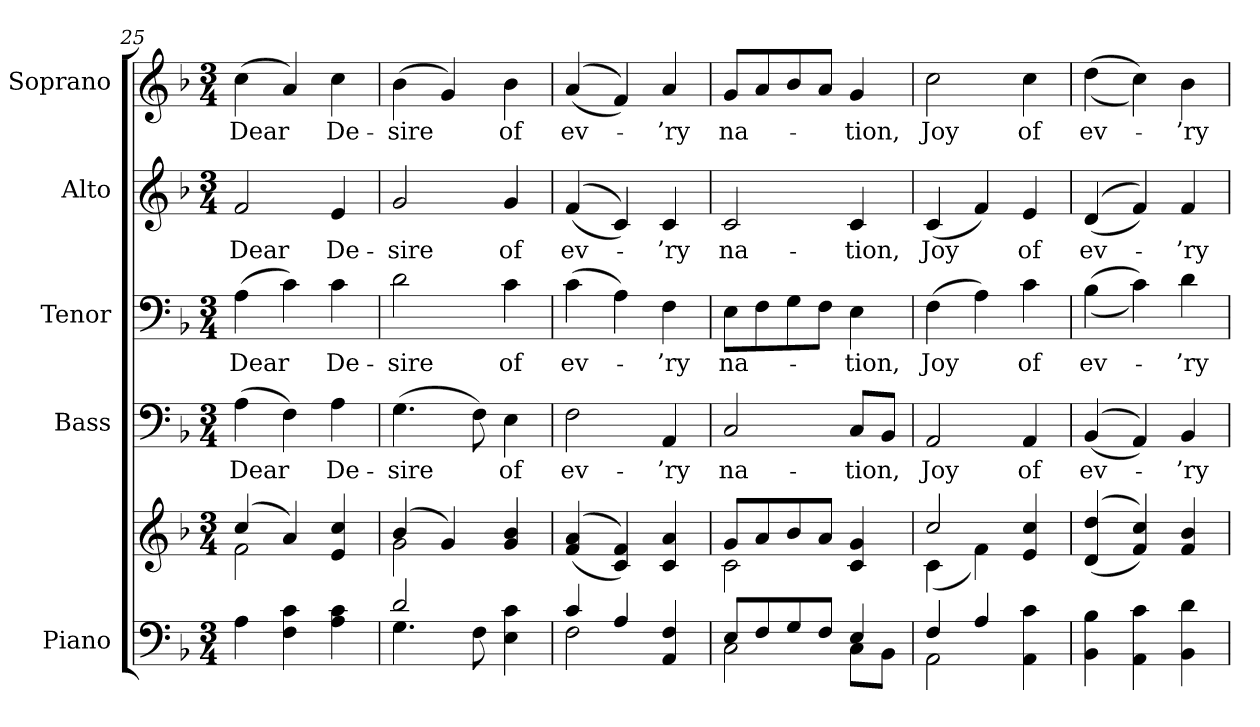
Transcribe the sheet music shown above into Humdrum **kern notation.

**kern	**kern	**kern	**text	**kern	**text	**kern	**text	**kern	**text
*part5	*part5	*part4	*part4	*part3	*part3	*part2	*part2	*part1	*part1
*staff6	*staff5	*staff4	*staff4	*staff3	*staff3	*staff2	*staff2	*staff1	*staff1
*I"Piano	*	*I"Bass	*	*I"Tenor	*	*I"Alto	*	*I"Soprano	*
*I'Pno.	*	*I'B.	*	*I'T.	*	*I'A.	*	*I'S.	*
!!LO:PB:g=z
*clefF4	*clefG2	*clefF4	*	*clefF4	*	*clefG2	*	*clefG2	*
*k[b-]	*k[b-]	*k[b-]	*	*k[b-]	*	*k[b-]	*	*k[b-]	*
*F:	*F:	*F:	*	*F:	*	*F:	*	*F:	*
*M3/4	*M3/4	*M3/4	*	*M3/4	*	*M3/4	*	*M3/4	*
=25	=25	=25	=25	=25	=25	=25	=25	=25	=25
*	*^	*	*	*	*	*	*	*	*
!	!	!	!	!LO:LY:b:color=#000000	!	!	!	!	!	!
!	!	!	!	!	!	!LO:LY:b:color=#000000	!	!	!	!
!	!	!	!	!	!	!	!	!LO:LY:b:color=#000000	!	!
!	!	!	!	!	!	!	!	!	!	!LO:LY:b:color=#000000
4Ai\	(4cci/	2fi\	(4Ai\	Dear	(4Ai\	Dear	2fi/	Dear	(4cci\	Dear
4Fi\ 4ci	4ai/)	.	4Fi\)	.	4ci\)	.	.	.	4ai/)	.
!	!	!	!	!LO:LY:b:color=#000000	!	!	!	!	!	!
!	!	!	!	!	!	!LO:LY:b:color=#000000	!	!	!	!
!	!	!	!	!	!	!	!	!LO:LY:b:color=#000000	!	!
!	!	!	!	!	!	!	!	!	!	!LO:LY:b:color=#000000
4Ai\ 4ci	4ei/ 4cci	4ryy	4Ai\	De-	4ci\	De-	4ei/	De-	4cci\	De-
=26	=26	=26	=26	=26	=26	=26	=26	=26	=26	=26
*^	*	*	*	*	*	*	*	*	*	*
!	!	!	!	!	!LO:LY:b:color=#000000	!	!	!	!	!	!
!	!	!	!	!	!	!	!LO:LY:b:color=#000000	!	!	!	!
!	!	!	!	!	!	!	!	!	!LO:LY:b:color=#000000	!	!
!	!	!	!	!	!	!	!	!	!	!	!LO:LY:b:color=#000000
2di/	4.Gi\	(4b-i/	2gi\	(4.Gi\	-sire	2di\	-sire	2gi/	-sire	(4b-i\	-sire
.	.	4gi/)	.	.	.	.	.	.	.	4gi/)	.
.	8Fi\	.	.	8Fi\)	.	.	.	.	.	.	.
!	!	!	!	!	!LO:LY:b:color=#000000	!	!	!	!	!	!
!	!	!	!	!	!	!	!LO:LY:b:color=#000000	!	!	!	!
!	!	!	!	!	!	!	!	!	!LO:LY:b:color=#000000	!	!
!	!	!	!	!	!	!	!	!	!	!	!LO:LY:b:color=#000000
4Ei\ 4ci	4ryy	4gi/ 4b-i	4ryy	4Ei\	of	4ci\	of	4gi/	of	4b-i\	of
*	*	*v	*v	*	*	*	*	*	*	*	*
=27	=27	=27	=27	=27	=27	=27	=27	=27	=27	=27
*	*	*^	*	*	*	*	*	*	*	*
!	!	!	!	!	!LO:LY:b:color=#000000	!	!	!	!	!	!
*	*	*v	*v	*	*	*	*	*	*	*	*
*	*	*^	*	*	*	*	*	*	*	*
!	!	!	!	!	!	!	!LO:LY:b:color=#000000	!	!	!	!
*	*	*v	*v	*	*	*	*	*	*	*	*
*	*	*^	*	*	*	*	*	*	*	*
!	!	!	!	!	!	!	!	!	!LO:LY:b:color=#000000	!	!
*	*	*v	*v	*	*	*	*	*	*	*	*
*	*	*^	*	*	*	*	*	*	*	*
!	!	!	!	!	!	!	!	!	!	!	!LO:LY:b:color=#000000
*	*	*v	*v	*	*	*	*	*	*	*	*
4ci/	2Fi\	((4fi/ 4ai	2Fi\	ev-	(4ci\	ev-	((4fi/	ev-	((4ai/	ev-
4Ai/	.	4ci/ 4fi))	.	.	4Ai\)	.	4ci/))	.	4fi/))	.
!	!	!	!	!LO:LY:b:color=#000000	!	!	!	!	!	!
!	!	!	!	!	!	!LO:LY:b:color=#000000	!	!	!	!
!	!	!	!	!	!	!	!	!LO:LY:b:color=#000000	!	!
!	!	!	!	!	!	!	!	!	!	!LO:LY:b:color=#000000
4AAi/ 4Fi	4ryy	4ci/ 4ai	4AAi/	-’ry	4Fi\	-’ry	4ci/	-’ry	4ai/	-’ry
=28	=28	=28	=28	=28	=28	=28	=28	=28	=28	=28
*	*	*^	*	*	*	*	*	*	*	*
!	!	!	!	!	!LO:LY:b:color=#000000	!	!	!	!	!	!
!	!	!	!	!	!	!	!LO:LY:b:color=#000000	!	!	!	!
!	!	!	!	!	!	!	!	!	!LO:LY:b:color=#000000	!	!
!	!	!	!	!	!	!	!	!	!	!	!LO:LY:b:color=#000000
8Ei/L	2Ci\	8gi/L	2ci\	2Ci/	na-	8Ei\L	na-	2ci/	na-	8gi/L	na-
8Fi/	.	8ai/	.	.	.	8Fi\	.	.	.	8ai/	.
8Gi/	.	8b-i/	.	.	.	8Gi\	.	.	.	8b-i/	.
8Fi/J	.	8ai/J	.	.	.	8Fi\J	.	.	.	8ai/J	.
!	!	!	!	!	!LO:LY:b:color=#000000	!	!	!	!	!	!
!	!	!	!	!	!	!	!LO:LY:b:color=#000000	!	!	!	!
!	!	!	!	!	!	!	!	!	!LO:LY:b:color=#000000	!	!
!	!	!	!	!	!	!	!	!	!	!	!LO:LY:b:color=#000000
4Ei/	8Ci\L	4ci/ 4gi	4ryy	8Ci/L	-tion,	4Ei\	-tion,	4ci/	-tion,	4gi/	-tion,
.	8BB-i\J	.	.	8BB-i/J	.	.	.	.	.	.	.
!!LO:PB:g=z
=29	=29	=29	=29	=29	=29	=29	=29	=29	=29	=29	=29
!	!	!	!	!	!LO:LY:b:color=#000000	!	!	!	!	!	!
!	!	!	!	!	!	!	!LO:LY:b:color=#000000	!	!	!	!
!	!	!	!	!	!	!	!	!	!LO:LY:b:color=#000000	!	!
!	!	!	!	!	!	!	!	!	!	!	!LO:LY:b:color=#000000
4Fi/	2AAi\	2cci/	(4ci\	2AAi/	Joy	(4Fi\	Joy	(4ci/	Joy	2cci\	Joy
4Ai/	.	.	4fi\)	.	.	4Ai\)	.	4fi/)	.	.	.
!	!	!	!	!	!LO:LY:b:color=#000000	!	!	!	!	!	!
!	!	!	!	!	!	!	!LO:LY:b:color=#000000	!	!	!	!
!	!	!	!	!	!	!	!	!	!LO:LY:b:color=#000000	!	!
!	!	!	!	!	!	!	!	!	!	!	!LO:LY:b:color=#000000
4AAi\ 4ci	4ryy	4ei/ 4cci	4ryy	4AAi/	of	4ci\	of	4ei/	of	4cci\	of
*v	*v	*	*	*	*	*	*	*	*	*	*
*	*v	*v	*	*	*	*	*	*	*	*
=30	=30	=30	=30	=30	=30	=30	=30	=30	=30
*^	*^	*	*	*	*	*	*	*	*
!	!	!	!	!	!LO:LY:b:color=#000000	!	!	!	!	!	!
*v	*v	*	*	*	*	*	*	*	*	*	*
*	*v	*v	*	*	*	*	*	*	*	*
*^	*^	*	*	*	*	*	*	*	*
!	!	!	!	!	!	!	!LO:LY:b:color=#000000	!	!	!	!
*v	*v	*	*	*	*	*	*	*	*	*	*
*	*v	*v	*	*	*	*	*	*	*	*
*^	*^	*	*	*	*	*	*	*	*
!	!	!	!	!	!	!	!	!	!LO:LY:b:color=#000000	!	!
*v	*v	*	*	*	*	*	*	*	*	*	*
*	*v	*v	*	*	*	*	*	*	*	*
*^	*^	*	*	*	*	*	*	*	*
!	!	!	!	!	!	!	!	!	!	!	!LO:LY:b:color=#000000
*v	*v	*	*	*	*	*	*	*	*	*	*
*	*v	*v	*	*	*	*	*	*	*	*
4BB-i\ 4B-i	((4di/ 4ddi	((4BB-i/	ev-	((4B-i\	ev-	((4di/	ev-	((4ddi\	ev-
4AAi\ 4ci	4fi/ 4cci))	4AAi/))	.	4ci\))	.	4fi/))	.	4cci\))	.
!	!	!	!LO:LY:b:color=#000000	!	!	!	!	!	!
!	!	!	!	!	!LO:LY:b:color=#000000	!	!	!	!
!	!	!	!	!	!	!	!LO:LY:b:color=#000000	!	!
!	!	!	!	!	!	!	!	!	!LO:LY:b:color=#000000
4BB-i\ 4di	4fi/ 4b-i	4BB-i/	-’ry	4di\	-’ry	4fi/	-’ry	4b-i\	-’ry
=	=	=	=	=	=	=	=	=	=
*-	*-	*-	*-	*-	*-	*-	*-	*-	*-
